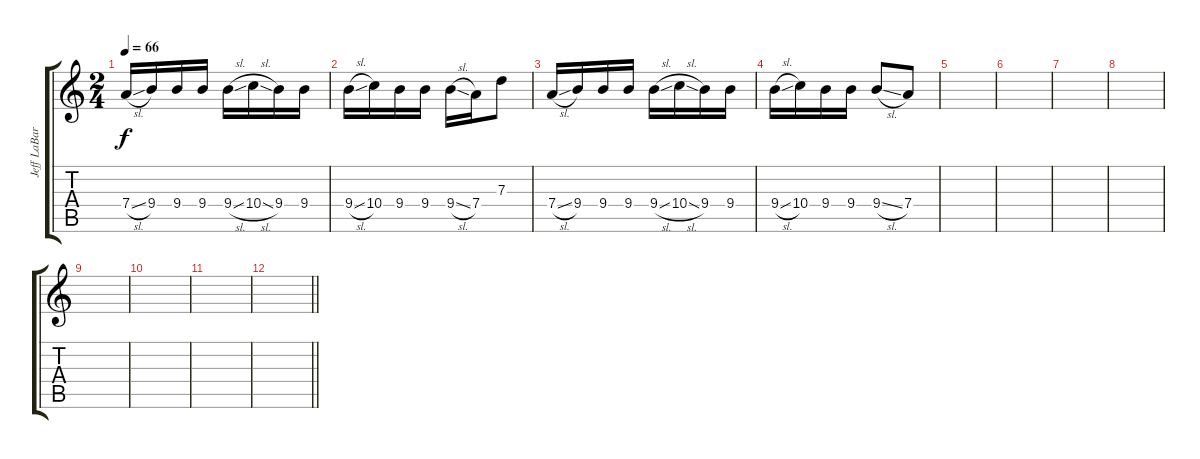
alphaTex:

\track ("Jeff LaBar [Harmony]" "Jeff LaBar") {instrument distortionguitar}
\staff {score tabs}
\tuning (E4 B3 G3 D3 A2 E2) {hide}
\ts (2 4)
\tempo 66
\clef g2
\ks c
7.4{sl}.16{dy f} 9.4.16 9.4.16 9.4.16 9.4{sl}.16 10.4{sl}.16 9.4.16 9.4.16 |
9.4{sl}.16 10.4.16 9.4.16 9.4.16 9.4{sl}.16 7.4.16 7.3.8 |
7.4{sl}.16 9.4.16 9.4.16 9.4.16 9.4{sl}.16 10.4{sl}.16 9.4.16 9.4.16 |
9.4{sl}.16 10.4.16 9.4.16 9.4.16 9.4{sl}.8 7.4.8 |
|
|
|
|
|
|
|
\barLineRight lightlight
